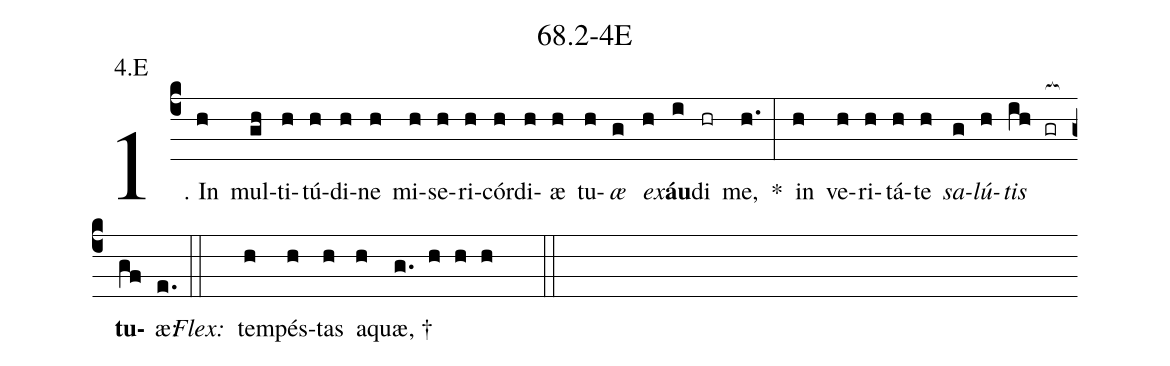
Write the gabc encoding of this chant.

name: 68.2-4E;
annotation: 4.E;
%%
(c4)1. In(h) mul(gh)ti(h)tú(h)di(h)ne(h) mi(h)se(h)ri(h)cór(h)di(h)æ(h) tu(h)<i>æ</i>(g) <i>ex</i>(h)<b>áu</b>(i)di(hr) me,(h.) *(:) in(h) ve(h)ri(h)tá(h)te(h) <i>sa</i>(g)<i>lú</i>(h)<i>tis</i>(ih gr[ocb:1{]) <b>tu</b>(gf[ocb:0}])æ:(e.) (::)
<i>Flex:</i>()  tem(h)pés(h)tas(h) a(h)quæ, †(g. h h h  ::)

%E(h) u(g) o(h) u(ih) a(gf) e.(e.) (::)
